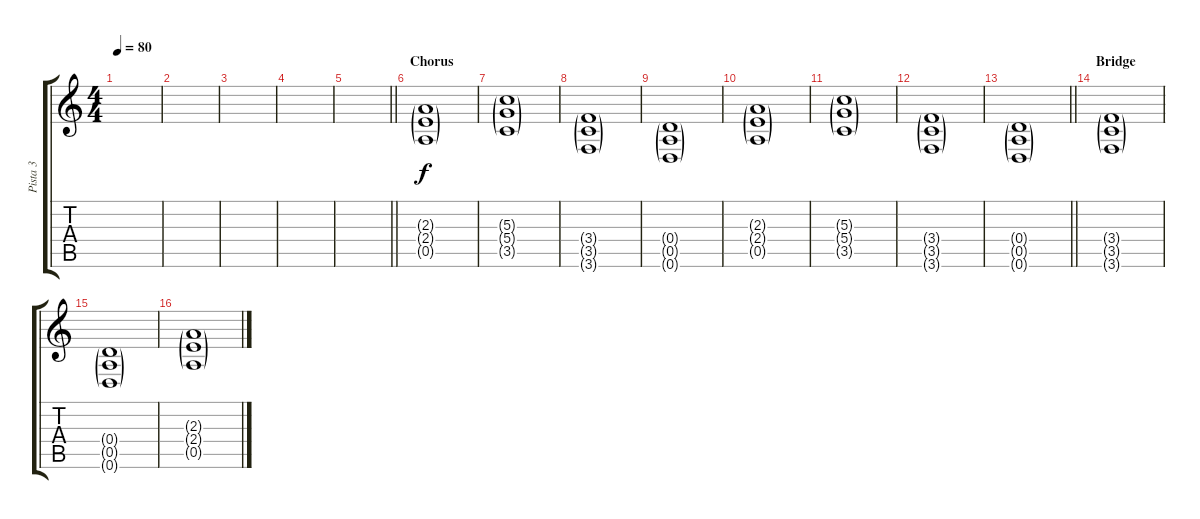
\track ("Pista 3" "Pista 3") {instrument distortionguitar}
\staff {score tabs}
\tuning (E4 B3 G3 D3 A2 D2) {hide}
\ts (4 4)
\tempo 80
\clef g2
\ks c
|
|
|
|
\barLineRight lightlight
|
\section ("" "Chorus")
(2.3{g} 2.4{g} 0.5{g}).1{volume 16} |
(5.3{g} 5.4{g} 3.5{g}).1 |
(3.4{g} 3.5{g} 3.6{g}).1 |
(0.4{g} 0.5{g} 0.6{g}).1 |
(2.3{g} 2.4{g} 0.5{g}).1{volume 16} |
(5.3{g} 5.4{g} 3.5{g}).1 |
(3.4{g} 3.5{g} 3.6{g}).1 |
\barLineRight lightlight
(0.4{g} 0.5{g} 0.6{g}).1 |
\section ("" "Bridge")
(3.4{g} 3.5{g} 3.6{g}).1{volume 9} |
(0.4{g} 0.5{g} 0.6{g}).1 |
(2.3{g} 2.4{g} 0.5{g}).1
